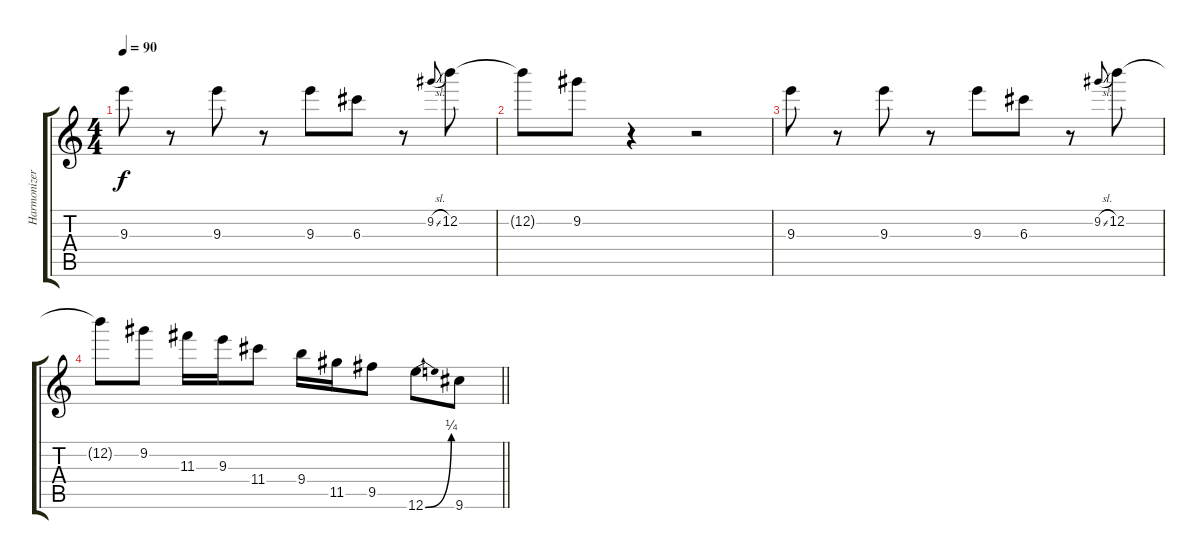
\track ("Harmonizer +1 Oct" "Harmonizer") {instrument overdrivenguitar}
\staff {score tabs}
\tuning (E5 B4 G4 D4 A3 E3) {hide}
\ts (4 4)
\tempo 90
\clef g2
\ks c
9.3.8{dy f} r.8 9.3.8 r.8 9.3.8 6.3.8 r.8 9.2{sl}.8{gr onbeat} 12.2.8 |
12.2{t}.8 9.2.8 r.4 r.2 |
9.3.8 r.8 9.3.8 r.8 9.3.8 6.3.8 r.8 9.2{sl}.8{gr onbeat} 12.2.8 |
\barLineRight lightlight
12.2{t}.8 9.2.8 11.3.16 9.3.16 11.4.8 9.4.16 11.5.16 9.5.8 12.6{be (bend 0 0 60 1)}.8 9.6.8
